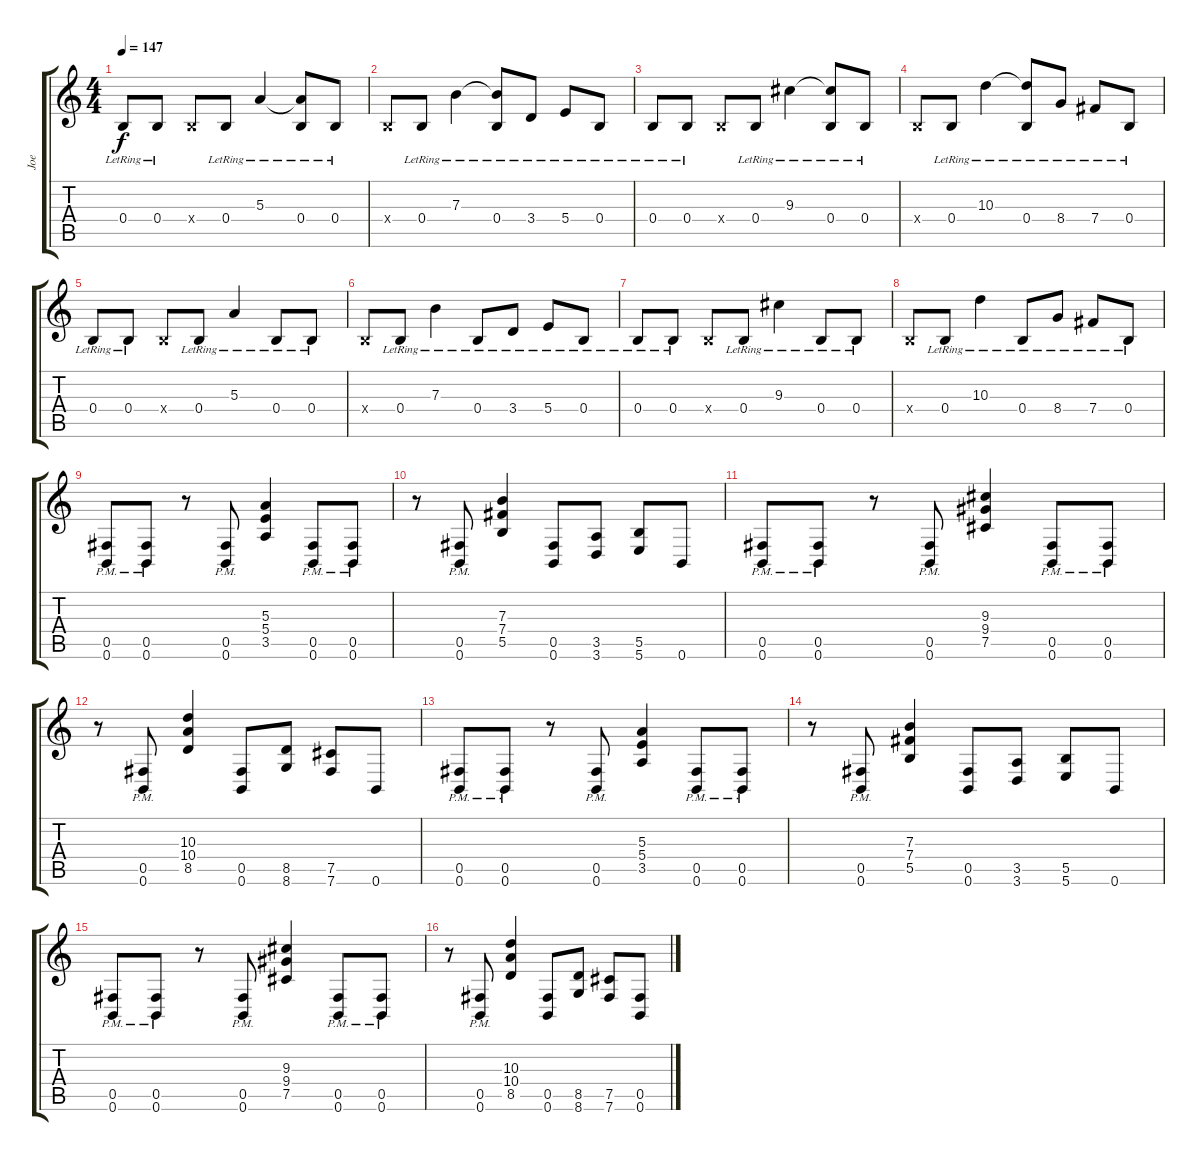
\track ("Joe" "Joe") {instrument electricguitarjazz}
\staff {score tabs}
\tuning (Db4 Ab3 E3 B2 Gb2 B1) {hide}
\ts (4 4)
\tempo 147
\clef g2
\ks c
0.4{lr}.8{dy f instrument electricguitarjazz} 0.4{lr}.8 0.4{x}.8 0.4{lr}.8 5.3{lr}.4 (5.3{t} 0.4{lr}).8 0.4{lr}.8 |
0.4{x}.8 0.4{lr}.8 7.3{lr}.4 (7.3{t} 0.4{lr}).8 3.4{lr}.8 5.4{lr}.8 0.4{lr}.8 |
0.4{lr}.8 0.4{lr}.8 0.4{x}.8 0.4{lr}.8 9.3{lr}.4 (9.3{t} 0.4{lr}).8 0.4{lr}.8 |
0.4{x}.8 0.4{lr}.8 10.3{lr}.4 (10.3{t} 0.4{lr}).8 8.4{lr}.8 7.4{lr}.8 0.4{lr}.8 |
0.4{lr}.8 0.4{lr}.8 0.4{x}.8 0.4{lr}.8 5.3{lr}.4 0.4{lr}.8 0.4{lr}.8 |
0.4{x}.8 0.4{lr}.8 7.3{lr}.4 0.4{lr}.8 3.4{lr}.8 5.4{lr}.8 0.4{lr}.8 |
0.4{lr}.8 0.4{lr}.8 0.4{x}.8 0.4{lr}.8 9.3{lr}.4 0.4{lr}.8 0.4{lr}.8 |
0.4{x}.8 0.4{lr}.8 10.3{lr}.4 0.4{lr}.8 8.4{lr}.8 7.4{lr}.8 0.4{lr}.8 |
(0.5{pm} 0.6{pm}).8{instrument distortionguitar} (0.5{pm} 0.6{pm}).8 r.8 (0.5{pm} 0.6{pm}).8 (5.3 5.4 3.5).4 (0.5{pm} 0.6{pm}).8 (0.5{pm} 0.6{pm}).8 |
r.8 (0.5{pm} 0.6{pm}).8 (7.3 7.4 5.5).4 (0.5 0.6).8 (3.5 3.6).8 (5.5 5.6).8 0.6.8 |
(0.5{pm} 0.6{pm}).8 (0.5{pm} 0.6{pm}).8 r.8 (0.5{pm} 0.6{pm}).8 (9.3 9.4 7.5).4 (0.5{pm} 0.6{pm}).8 (0.5{pm} 0.6{pm}).8 |
r.8 (0.5{pm} 0.6{pm}).8 (10.3 10.4 8.5).4 (0.5 0.6).8 (8.5 8.6).8 (7.5 7.6).8 0.6.8 |
(0.5{pm} 0.6{pm}).8{instrument distortionguitar} (0.5{pm} 0.6{pm}).8 r.8 (0.5{pm} 0.6{pm}).8 (5.3 5.4 3.5).4 (0.5{pm} 0.6{pm}).8 (0.5{pm} 0.6{pm}).8 |
r.8 (0.5{pm} 0.6{pm}).8 (7.3 7.4 5.5).4 (0.5 0.6).8 (3.5 3.6).8 (5.5 5.6).8 0.6.8 |
(0.5{pm} 0.6{pm}).8 (0.5{pm} 0.6{pm}).8 r.8 (0.5{pm} 0.6{pm}).8 (9.3 9.4 7.5).4 (0.5{pm} 0.6{pm}).8 (0.5{pm} 0.6{pm}).8 |
r.8 (0.5{pm} 0.6{pm}).8 (10.3 10.4 8.5).4 (0.5 0.6).8 (8.5 8.6).8 (7.5 7.6).8 (0.5 0.6).8
